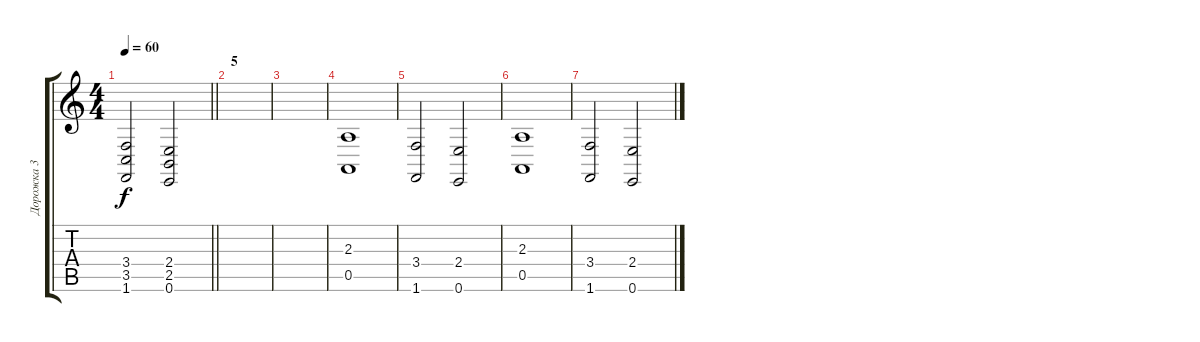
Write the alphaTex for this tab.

\track ("Дорожка 3" "Дорожка 3") {instrument synthstrings1}
\staff {score tabs}
\tuning (E4 B3 G3 D3 A2 E2) {hide}
\ts (4 4)
\tempo 60
\clef g2
\barLineRight lightlight
\ks c
(3.4 3.5 1.6).2{dy f} (2.4 2.5 0.6).2 |
\section ("" "5")
|
|
(2.3 0.5).1 |
(3.4 1.6).2 (2.4 0.6).2 |
(2.3 0.5).1 |
(3.4 1.6).2 (2.4 0.6).2
